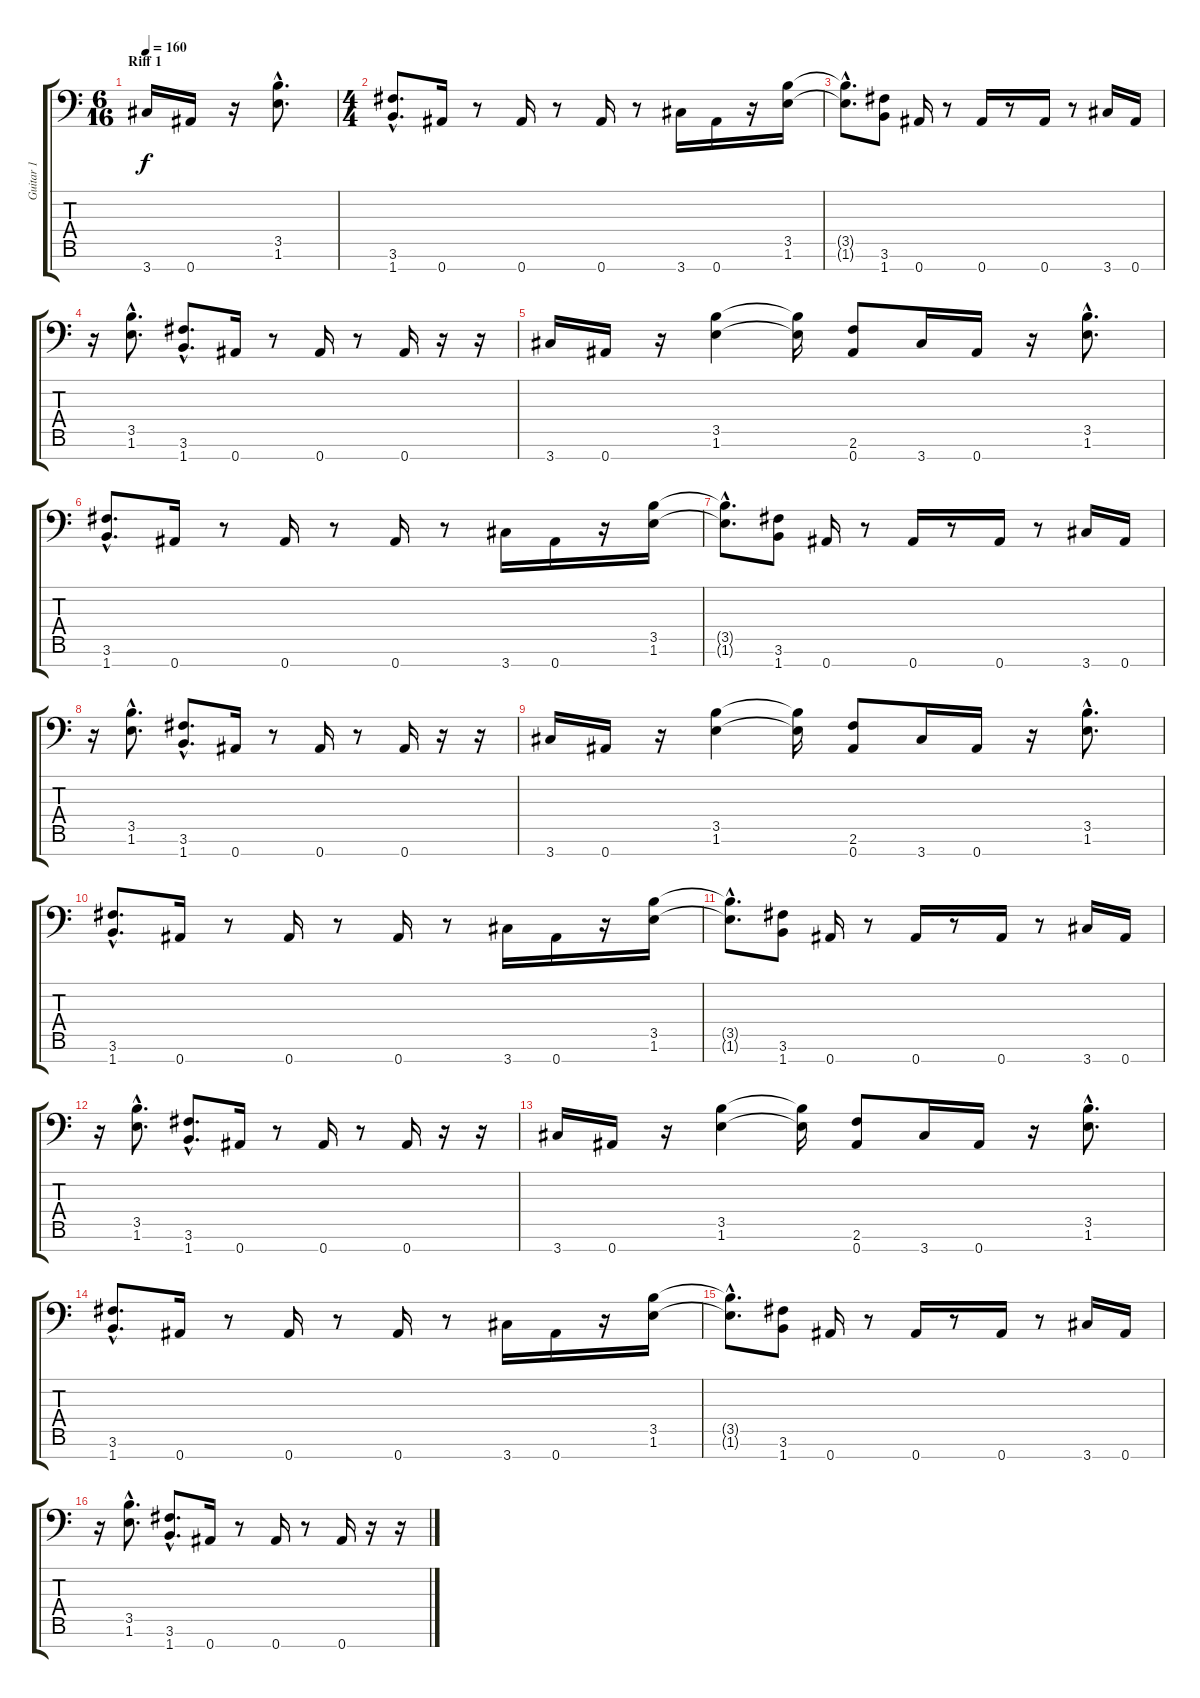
\track ("Guitar 1" "Guitar 1") {instrument distortionguitar}
\staff {score tabs}
\tuning (Eb4 Bb3 Gb3 Db3 Ab2 Eb2 Bb1) {hide}
\ts (6 16)
\section ("" "Riff 1")
\tempo 160
\clef f4
\ks c
3.7.16{dy f instrument distortionguitar} 0.7.16 r.16 (3.5{hac} 1.6{hac}).8{d} |
\ts (4 4)
(3.6{hac} 1.7{hac}).8{d} 0.7.16 r.8 0.7.16 r.8 0.7.16 r.8 3.7.16 0.7.16 r.16 (3.5 1.6).16 |
(3.5{hac t} 1.6{hac t}).8{d} (3.6 1.7).8 0.7.16 r.8 0.7.16 r.8 0.7.16 r.8 3.7.16 0.7.16 |
r.16 (3.5{hac} 1.6{hac}).8{d} (3.6{hac} 1.7{hac}).8{d} 0.7.16 r.8 0.7.16 r.8 0.7.16 r.16 r.16 |
3.7.16 0.7.16 r.16 (3.5 1.6).4 (3.5{t} 1.6{t}).16 (2.6 0.7).8 3.7.16 0.7.16 r.16 (3.5{hac} 1.6{hac}).8{d} |
(3.6{hac} 1.7{hac}).8{d} 0.7.16 r.8 0.7.16 r.8 0.7.16 r.8 3.7.16 0.7.16 r.16 (3.5 1.6).16 |
(3.5{hac t} 1.6{hac t}).8{d} (3.6 1.7).8 0.7.16 r.8 0.7.16 r.8 0.7.16 r.8 3.7.16 0.7.16 |
r.16 (3.5{hac} 1.6{hac}).8{d} (3.6{hac} 1.7{hac}).8{d} 0.7.16 r.8 0.7.16 r.8 0.7.16 r.16 r.16 |
3.7.16 0.7.16 r.16 (3.5 1.6).4 (3.5{t} 1.6{t}).16 (2.6 0.7).8 3.7.16 0.7.16 r.16 (3.5{hac} 1.6{hac}).8{d} |
(3.6{hac} 1.7{hac}).8{d} 0.7.16 r.8 0.7.16 r.8 0.7.16 r.8 3.7.16 0.7.16 r.16 (3.5 1.6).16 |
(3.5{hac t} 1.6{hac t}).8{d} (3.6 1.7).8 0.7.16 r.8 0.7.16 r.8 0.7.16 r.8 3.7.16 0.7.16 |
r.16 (3.5{hac} 1.6{hac}).8{d} (3.6{hac} 1.7{hac}).8{d} 0.7.16 r.8 0.7.16 r.8 0.7.16 r.16 r.16 |
3.7.16 0.7.16 r.16 (3.5 1.6).4 (3.5{t} 1.6{t}).16 (2.6 0.7).8 3.7.16 0.7.16 r.16 (3.5{hac} 1.6{hac}).8{d} |
(3.6{hac} 1.7{hac}).8{d} 0.7.16 r.8 0.7.16 r.8 0.7.16 r.8 3.7.16 0.7.16 r.16 (3.5 1.6).16 |
(3.5{hac t} 1.6{hac t}).8{d} (3.6 1.7).8 0.7.16 r.8 0.7.16 r.8 0.7.16 r.8 3.7.16 0.7.16 |
r.16 (3.5{hac} 1.6{hac}).8{d} (3.6{hac} 1.7{hac}).8{d} 0.7.16 r.8 0.7.16 r.8 0.7.16 r.16 r.16
